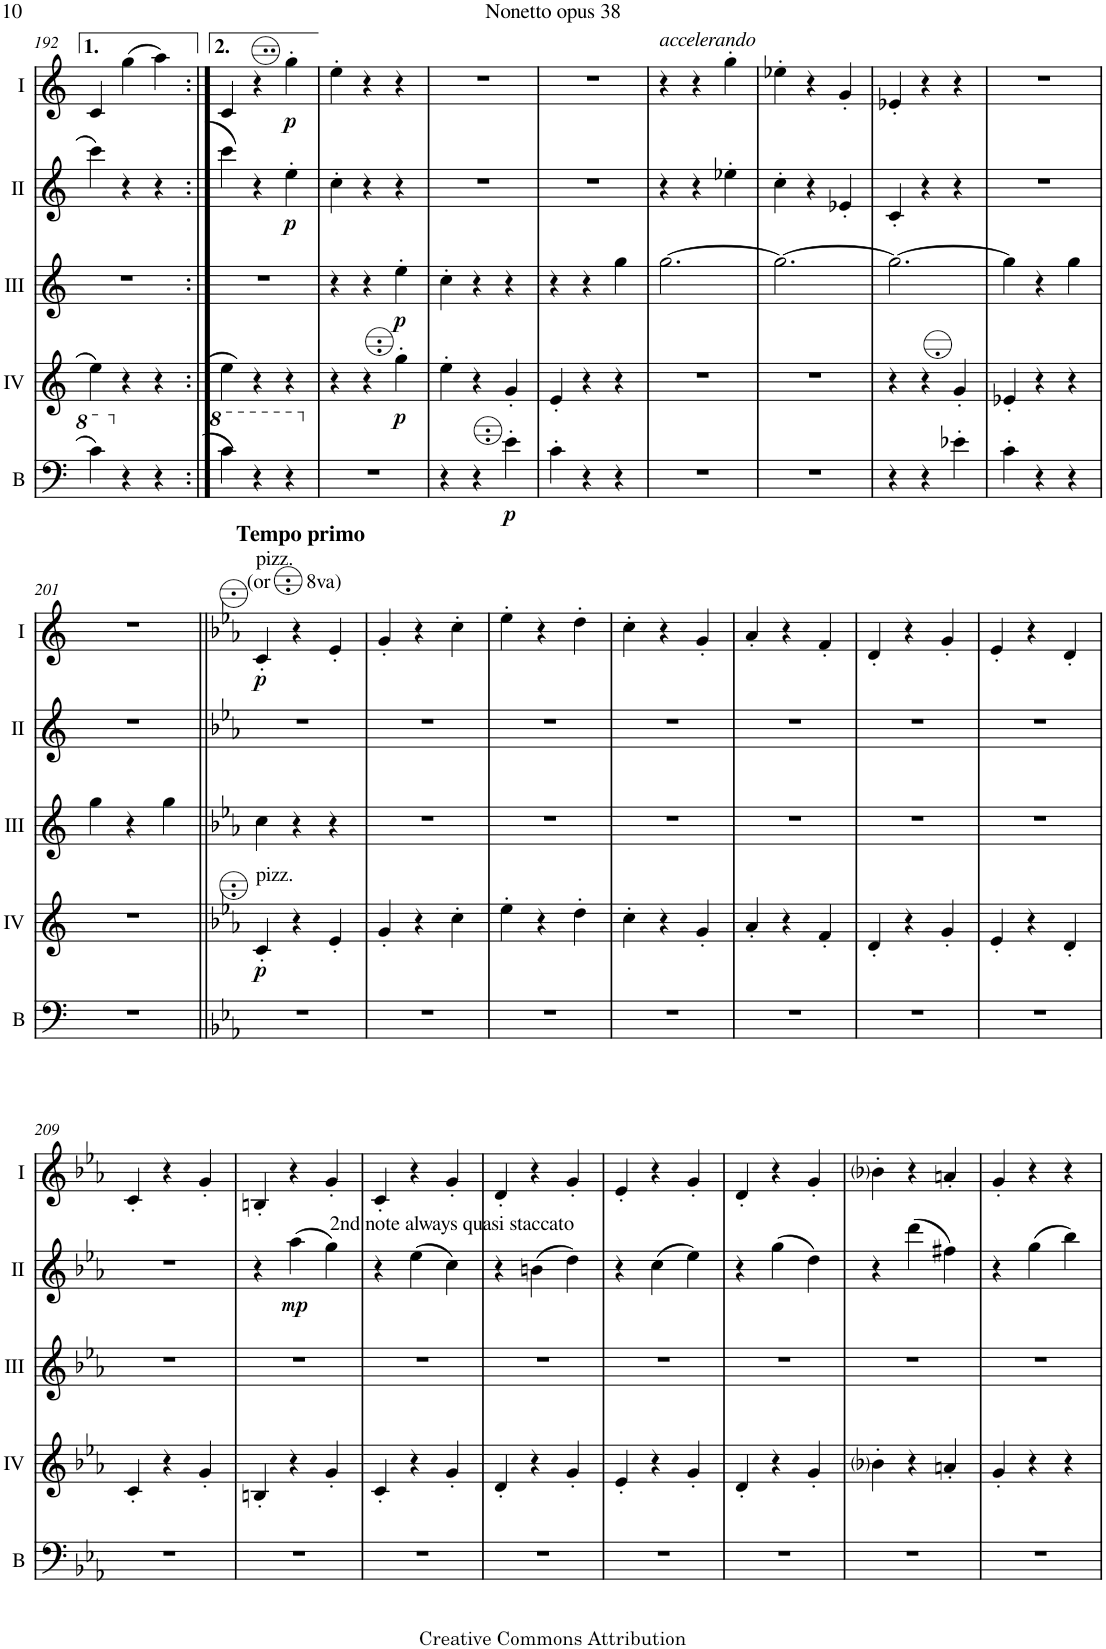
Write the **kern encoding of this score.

**kern	**dynam	**kern	**dynam	**kern	**dynam	**kern	**dynam	**kern	**dynam
*part5	*part5	*part4	*part4	*part3	*part3	*part2	*part2	*part1	*part1
*staff5	*staff5	*staff4	*staff4	*staff3	*staff3	*staff2	*staff2	*staff1	*staff1
*I"Bass	*	*I"Acc. 4	*	*I"Acc. 3	*	*I"Acc. 2	*	*I"Acc. 1	*
*I'B	*	*	*	*	*	*	*	*	*
!!LO:PB:g=z
*clefF4	*	*clefG2	*	*clefG2	*	*clefG2	*	*clefG2	*
*Trd7c12	*	*Trd7c12	*	*	*	*	*	*	*
*k[]	*	*k[]	*	*k[]	*	*k[]	*	*k[]	*
*M3/4	*	*M3/4	*	*M3/4	*	*M3/4	*	*M3/4	*
=192	=192	=192	=192	=192	=192	=192	=192	=192	=192
4cc\	.	4eee\	.	2.r	.	4ccc\	.	4c/	.
4r	.	4r	.	.	.	4r	.	(4gg\	.
4r	.	4r	.	.	.	4r	.	4aa\)	.
=193:|!	=193:|!	=193:|!	=193:|!	=193:|!	=193:|!	=193:|!	=193:|!	=193:|!	=193:|!
*8va	*	*	*	*	*	*	*	*	*
(4cc\	.	(4eee\	.	2.r	.	(4ccc\	.	4c/	.
4r)	.	4r)	.	.	.	4r)	.	4r	.
!	!	!	!	!	!	!	!LO:DY:b	!	!LO:DY:b
4r	.	4r	.	.	.	4ee'\	p	4gg'\	p
=194	=194	=194	=194	=194	=194	=194	=194	=194	=194
*X8va	*	*	*	*	*	*	*	*	*
2.r	.	4r	.	4r	.	4cc'\	.	4ee'\	.
.	.	4r	.	4r	.	4r	.	4r	.
!	!	!	!LO:DY:b	!	!LO:DY:b	!	!	!	!
.	.	4gg'\	p	4e'\	p	4r	.	4r	.
=195	=195	=195	=195	=195	=195	=195	=195	=195	=195
4r	.	4ee'\	.	4c'\	.	2.r	.	2.r	.
4r	.	4r	.	4r	.	.	.	.	.
!	!LO:DY:b	!	!	!	!	!	!	!	!
4e'\	p	4g'/	.	4r	.	.	.	.	.
=196	=196	=196	=196	=196	=196	=196	=196	=196	=196
4c'\	.	4e'/	.	4r	.	2.r	.	2.r	.
4r	.	4r	.	4r	.	.	.	.	.
4r	.	4r	.	4g\	.	.	.	.	.
=197	=197	=197	=197	=197	=197	=197	=197	=197	=197
!	!	!	!	!	!	!	!	!LO:TX:a:i:t=accelerando	!
2.r	.	2.r	.	[2.g\	.	4r	.	4r	.
.	.	.	.	.	.	4r	.	4r	.
.	.	.	.	.	.	4ee-X'\	.	4gg'\	.
=198	=198	=198	=198	=198	=198	=198	=198	=198	=198
2.r	.	2.r	.	2.g\_	.	4cc'\	.	4ee-X'\	.
.	.	.	.	.	.	4r	.	4r	.
.	.	.	.	.	.	4e-X'/	.	4g'/	.
=199	=199	=199	=199	=199	=199	=199	=199	=199	=199
4r	.	4r	.	2.g\_	.	4c'/	.	4e-X'/	.
4r	.	4r	.	.	.	4r	.	4r	.
4e-X'\	.	4g'/	.	.	.	4r	.	4r	.
=200	=200	=200	=200	=200	=200	=200	=200	=200	=200
4c'\	.	4e-X'/	.	4g\]	.	2.r	.	2.r	.
4r	.	4r	.	4r	.	.	.	.	.
4r	.	4r	.	4g\	.	.	.	.	.
!!LO:LB:g=z
=201	=201	=201	=201	=201	=201	=201	=201	=201	=201
2.r	.	2.r	.	4g\	.	2.r	.	2.r	.
.	.	.	.	4r	.	.	.	.	.
.	.	.	.	4g\	.	.	.	.	.
=202||	=202||	=202||	=202||	=202||	=202||	=202||	=202||	=202||	=202||
*k[b-e-a-]	*	*k[b-e-a-]	*	*k[b-e-a-]	*	*k[b-e-a-]	*	*k[b-e-a-]	*
!	!	!	!	!	!	!	!	!LO:TX:a:B:t=Tempo primo	!
!	!	!	!	!	!	!	!	!LO:TX:a:t=(or       8va)	!
!	!	!	!	!	!	!	!	!LO:TX:a:t=pizz.	!
!	!	!LO:TX:a:t=pizz.	!	!	!	!	!	!	!
!	!	!	!LO:DY:b	!	!	!	!	!	!LO:DY:b
2.r	.	4c'/	p	4c\	.	2.r	.	4c'/	p
.	.	4r	.	4r	.	.	.	4r	.
.	.	4e-'/	.	4r	.	.	.	4e-'/	.
=203	=203	=203	=203	=203	=203	=203	=203	=203	=203
2.r	.	4g'/	.	2.r	.	2.r	.	4g'/	.
.	.	4r	.	.	.	.	.	4r	.
.	.	4cc'\	.	.	.	.	.	4cc'\	.
=204	=204	=204	=204	=204	=204	=204	=204	=204	=204
2.r	.	4ee-'\	.	2.r	.	2.r	.	4ee-'\	.
.	.	4r	.	.	.	.	.	4r	.
.	.	4dd'\	.	.	.	.	.	4dd'\	.
=205	=205	=205	=205	=205	=205	=205	=205	=205	=205
2.r	.	4cc'\	.	2.r	.	2.r	.	4cc'\	.
.	.	4r	.	.	.	.	.	4r	.
.	.	4g'/	.	.	.	.	.	4g'/	.
=206	=206	=206	=206	=206	=206	=206	=206	=206	=206
2.r	.	4a-'/	.	2.r	.	2.r	.	4a-'/	.
.	.	4r	.	.	.	.	.	4r	.
.	.	4f'/	.	.	.	.	.	4f'/	.
=207	=207	=207	=207	=207	=207	=207	=207	=207	=207
2.r	.	4d'/	.	2.r	.	2.r	.	4d'/	.
.	.	4r	.	.	.	.	.	4r	.
.	.	4g'/	.	.	.	.	.	4g'/	.
=208	=208	=208	=208	=208	=208	=208	=208	=208	=208
2.r	.	4e-'/	.	2.r	.	2.r	.	4e-'/	.
.	.	4r	.	.	.	.	.	4r	.
.	.	4d'/	.	.	.	.	.	4d'/	.
!!LO:LB:g=z
=209	=209	=209	=209	=209	=209	=209	=209	=209	=209
2.r	.	4c'/	.	2.r	.	2.r	.	4c'/	.
.	.	4r	.	.	.	.	.	4r	.
.	.	4g'/	.	.	.	.	.	4g'/	.
=210	=210	=210	=210	=210	=210	=210	=210	=210	=210
2.r	.	4Bn'/	.	2.r	.	4r	.	4Bn'/	.
!	!	!	!	!	!	!	!LO:DY:b	!	!
.	.	4r	.	.	.	(4aa-\	mp	4r	.
.	.	4g'/	.	.	.	4gg\)	.	4g'/	.
=211	=211	=211	=211	=211	=211	=211	=211	=211	=211
2.r	.	4c'/	.	2.r	.	4r	.	4c'/	.
!	!	!	!	!	!	!LO:TX:a:t=2nd note always quasi staccato	!	!	!
.	.	4r	.	.	.	(4ee-\	.	4r	.
.	.	4g'/	.	.	.	4cc\)	.	4g'/	.
=212	=212	=212	=212	=212	=212	=212	=212	=212	=212
2.r	.	4d'/	.	2.r	.	4r	.	4d'/	.
.	.	4r	.	.	.	(4bn\	.	4r	.
.	.	4g'/	.	.	.	4dd\)	.	4g'/	.
=213	=213	=213	=213	=213	=213	=213	=213	=213	=213
2.r	.	4e-'/	.	2.r	.	4r	.	4e-'/	.
.	.	4r	.	.	.	(4cc\	.	4r	.
.	.	4g'/	.	.	.	4ee-\)	.	4g'/	.
=214	=214	=214	=214	=214	=214	=214	=214	=214	=214
2.r	.	4d'/	.	2.r	.	4r	.	4d'/	.
.	.	4r	.	.	.	(4gg\	.	4r	.
.	.	4g'/	.	.	.	4dd\)	.	4g'/	.
=215	=215	=215	=215	=215	=215	=215	=215	=215	=215
2.r	.	4b-i'\	.	2.r	.	4r	.	4b-i'\	.
.	.	4r	.	.	.	(4ddd\	.	4r	.
.	.	4an'/	.	.	.	4ff#X\)	.	4an'/	.
=216	=216	=216	=216	=216	=216	=216	=216	=216	=216
2.r	.	4g'/	.	2.r	.	4r	.	4g'/	.
.	.	4r	.	.	.	(4gg\	.	4r	.
.	.	4r	.	.	.	4bb-\)	.	4r	.
=	=	=	=	=	=	=	=	=	=
*-	*-	*-	*-	*-	*-	*-	*-	*-	*-
